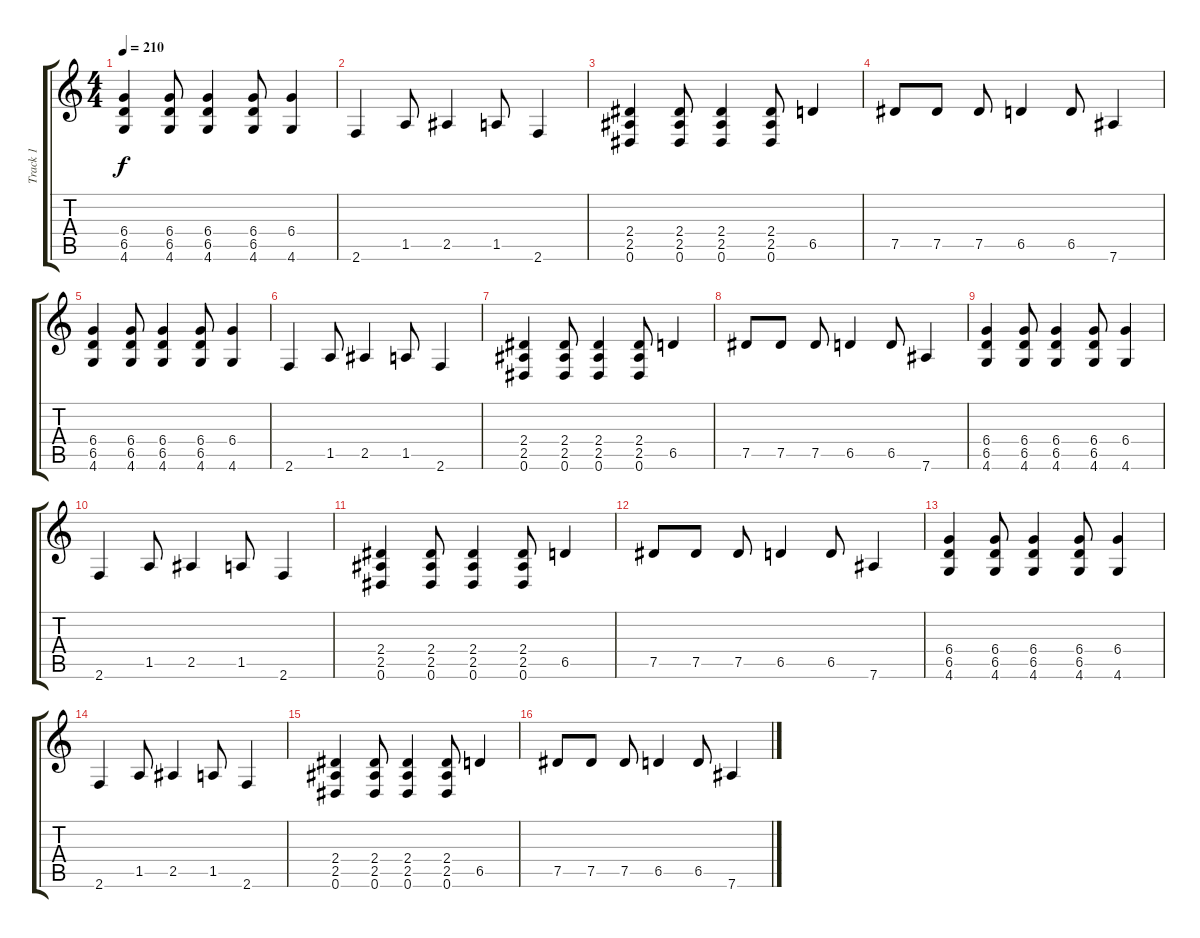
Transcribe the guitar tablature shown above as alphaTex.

\track ("Track 1" "Track 1") {instrument overdrivenguitar}
\staff {score tabs}
\tuning (Eb4 Bb3 Gb3 Db3 Ab2 Eb2) {hide}
\ts (4 4)
\tempo 210
\clef g2
\ks c
(6.4 6.5 4.6).4{dy f} (6.4 6.5 4.6).8 (6.4 6.5 4.6).4 (6.4 6.5 4.6).8 (6.4 4.6).4 |
2.6.4 1.5.8 2.5.4 1.5.8 2.6.4 |
(2.4 2.5 0.6).4 (2.4 2.5 0.6).8 (2.4 2.5 0.6).4 (2.4 2.5 0.6).8 6.5.4 |
7.5.8 7.5.8 7.5.8 6.5.4 6.5.8 7.6.4 |
(6.4 6.5 4.6).4 (6.4 6.5 4.6).8 (6.4 6.5 4.6).4 (6.4 6.5 4.6).8 (6.4 4.6).4 |
2.6.4 1.5.8 2.5.4 1.5.8 2.6.4 |
(2.4 2.5 0.6).4 (2.4 2.5 0.6).8 (2.4 2.5 0.6).4 (2.4 2.5 0.6).8 6.5.4 |
7.5.8 7.5.8 7.5.8 6.5.4 6.5.8 7.6.4 |
(6.4 6.5 4.6).4 (6.4 6.5 4.6).8 (6.4 6.5 4.6).4 (6.4 6.5 4.6).8 (6.4 4.6).4 |
2.6.4 1.5.8 2.5.4 1.5.8 2.6.4 |
(2.4 2.5 0.6).4 (2.4 2.5 0.6).8 (2.4 2.5 0.6).4 (2.4 2.5 0.6).8 6.5.4 |
7.5.8 7.5.8 7.5.8 6.5.4 6.5.8 7.6.4 |
(6.4 6.5 4.6).4 (6.4 6.5 4.6).8 (6.4 6.5 4.6).4 (6.4 6.5 4.6).8 (6.4 4.6).4 |
2.6.4 1.5.8 2.5.4 1.5.8 2.6.4 |
(2.4 2.5 0.6).4 (2.4 2.5 0.6).8 (2.4 2.5 0.6).4 (2.4 2.5 0.6).8 6.5.4 |
7.5.8 7.5.8 7.5.8 6.5.4 6.5.8 7.6.4
